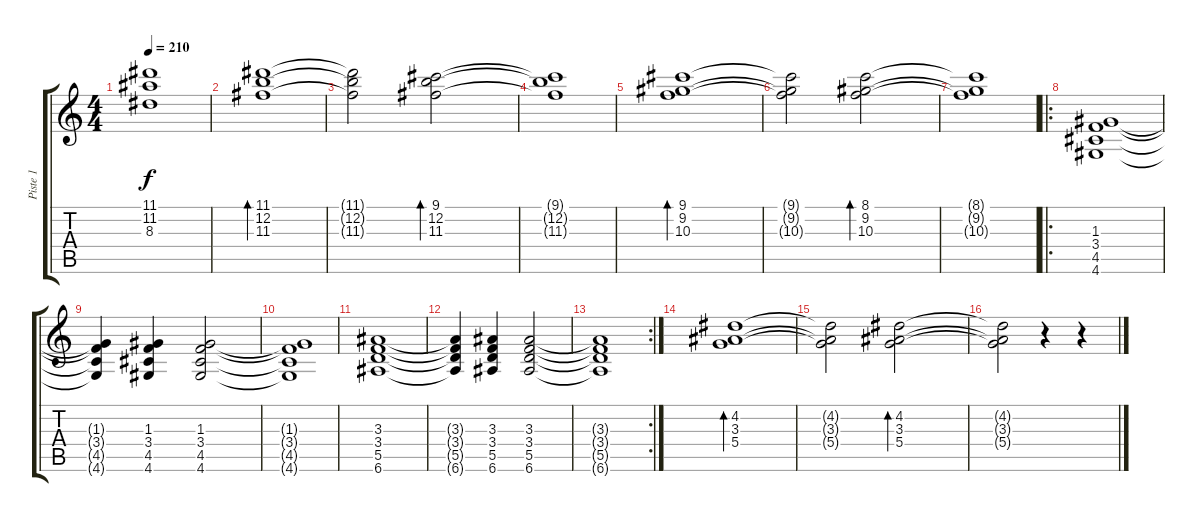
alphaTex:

\track ("Piste 1" "Piste 1") {instrument acousticguitarnylon}
\staff {score tabs}
\tuning (E4 B3 G3 D3 A2 E2) {hide}
\ts (4 4)
\tempo 210
\clef g2
\ks c
(11.1{t} 11.2{t} 8.3{t}).1{dy f} |
(11.1 12.2 11.3).1{bd 480} |
(11.1{t} 12.2{t} 11.3{t}).2 (9.1 12.2 11.3).2{bd 480} |
(9.1{t} 12.2{t} 11.3{t}).1 |
(9.1 9.2 10.3).1{bd 480} |
(9.1{t} 9.2{t} 10.3{t}).2 (8.1 9.2 10.3).2{bd 480} |
(8.1{t} 9.2{t} 10.3{t}).1 |
\ro
(1.3 3.4 4.5 4.6).1 |
(1.3{t} 3.4{t} 4.5{t} 4.6{t}).4 (1.3 3.4 4.5 4.6).4 (1.3 3.4 4.5 4.6).2 |
(1.3{t} 3.4{t} 4.5{t} 4.6{t}).1 |
(3.3 3.4 5.5 6.6).1 |
(3.3{t} 3.4{t} 5.5{t} 6.6{t}).4 (3.3 3.4 5.5 6.6).4 (3.3 3.4 5.5 6.6).2 |
\rc 2
(3.3{t} 3.4{t} 5.5{t} 6.6{t}).1 |
(4.2 3.3 5.4).1{bd 480} |
(4.2{t} 3.3{t} 5.4{t}).2 (4.2 3.3 5.4).2{bd 480} |
(4.2{t} 3.3{t} 5.4{t}).2 r.4 r.4
